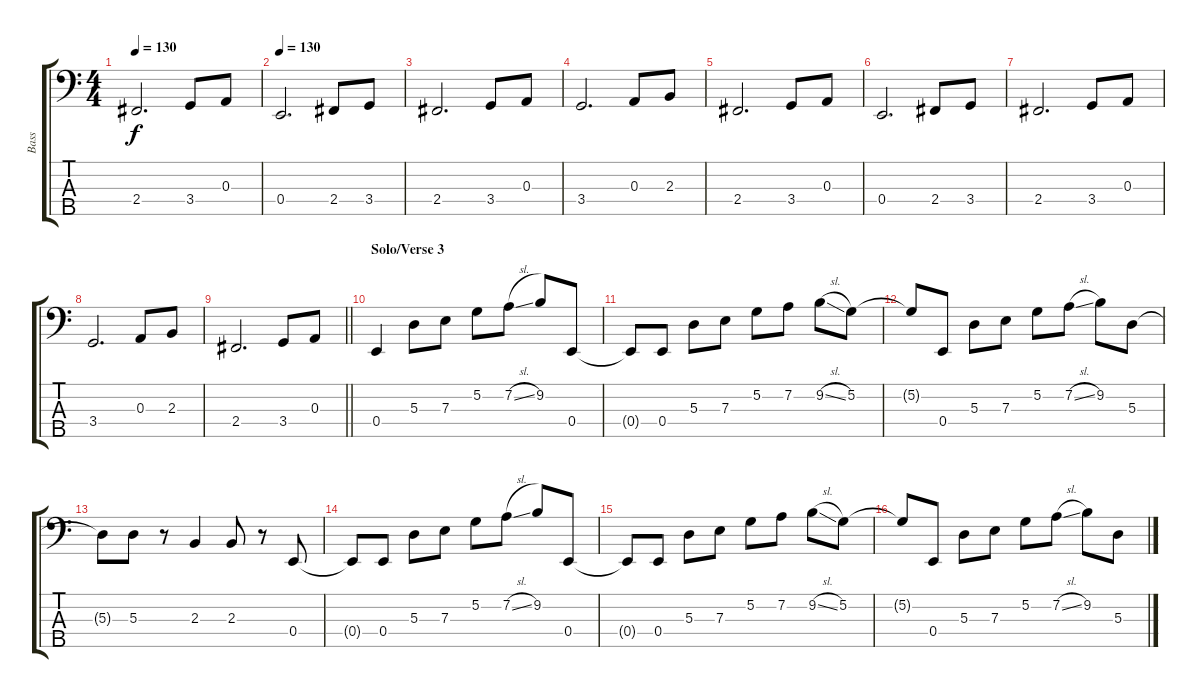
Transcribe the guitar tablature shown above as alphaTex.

\track ("Bass" "Bass") {instrument electricbassfinger}
\staff {score tabs}
\tuning (G2 D2 A1 E1 B0) {hide}
\ts (4 4)
\tempo 130
\clef f4
\ks c
2.4.2{d dy f} 3.4.8 0.3.8 |
\tempo 130
0.4.2{d} 2.4.8 3.4.8 |
2.4.2{d} 3.4.8 0.3.8 |
3.4.2{d} 0.3.8 2.3.8 |
2.4.2{d} 3.4.8 0.3.8 |
0.4.2{d} 2.4.8 3.4.8 |
2.4.2{d} 3.4.8 0.3.8 |
3.4.2{d} 0.3.8 2.3.8 |
\barLineRight lightlight
2.4.2{d} 3.4.8 0.3.8 |
\section ("" "Solo/Verse 3")
0.4.4 5.3.8 7.3.8 5.2.8 7.2{sl}.8 9.2.8 0.4.8 |
0.4{t}.8 0.4.8 5.3.8 7.3.8 5.2.8 7.2.8 9.2{sl}.8 5.2.8 |
5.2{t}.8 0.4.8 5.3.8 7.3.8 5.2.8 7.2{sl}.8 9.2.8 5.3.8 |
5.3{t}.8 5.3.8 r.8 2.3.4 2.3.8 r.8 0.4.8 |
0.4{t}.8 0.4.8 5.3.8 7.3.8 5.2.8 7.2{sl}.8 9.2.8 0.4.8 |
0.4{t}.8 0.4.8 5.3.8 7.3.8 5.2.8 7.2.8 9.2{sl}.8 5.2.8 |
5.2{t}.8 0.4.8 5.3.8 7.3.8 5.2.8 7.2{sl}.8 9.2.8 5.3.8
